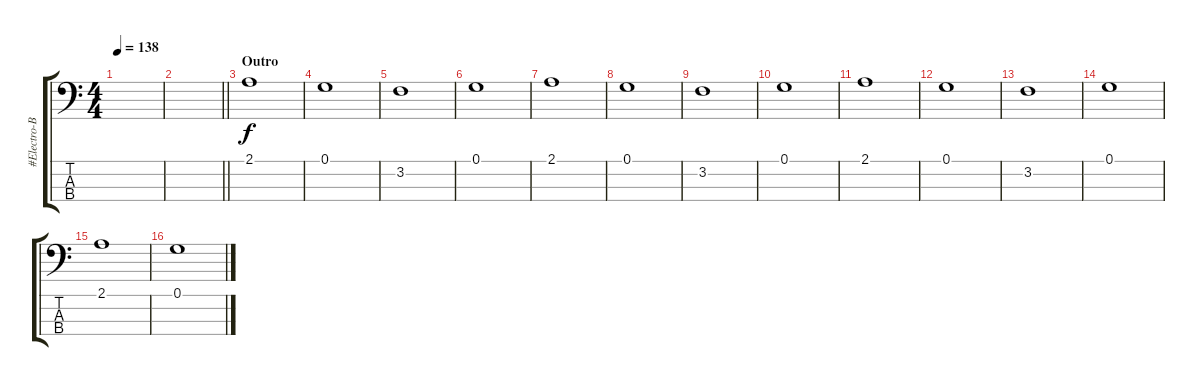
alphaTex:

\track ("#Electro-Bass" "#Electro-B") {instrument fretlessbass}
\staff {score tabs}
\tuning (G2 D2 A1 C1) {hide}
\ts (4 4)
\tempo 138
\clef f4
\ks c
|
\barLineRight lightlight
|
\section ("" "Outro")
2.1.1 |
0.1.1 |
3.2.1 |
0.1.1 |
2.1.1 |
0.1.1 |
3.2.1 |
0.1.1 |
2.1.1 |
0.1.1 |
3.2.1 |
0.1.1 |
2.1.1 |
0.1.1
